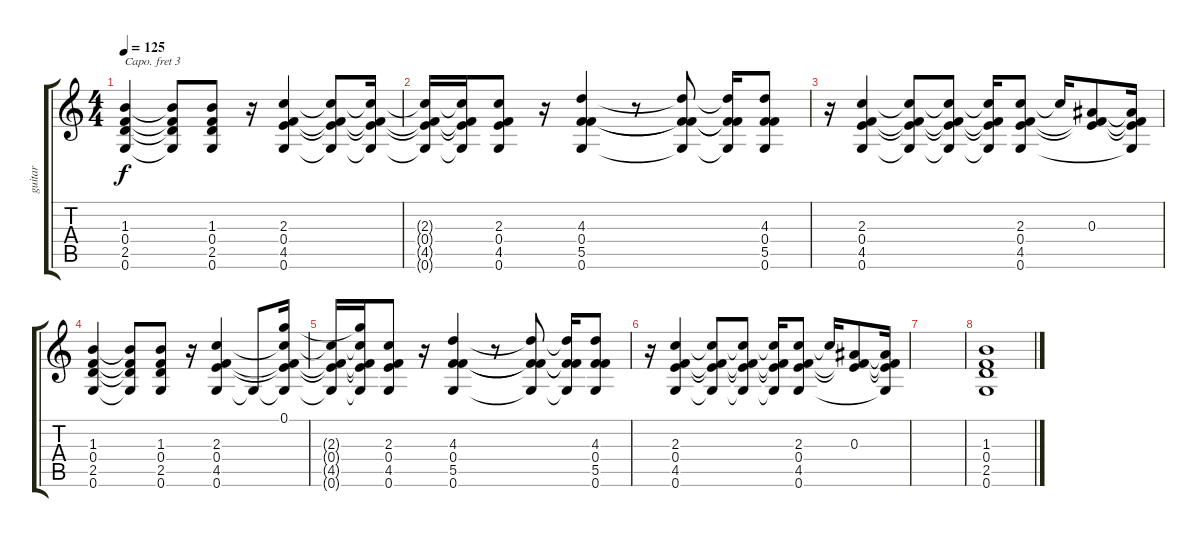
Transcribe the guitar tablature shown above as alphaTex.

\track ("guitar" "guitar") {instrument electricguitarclean}
\staff {score tabs}
\capo 3
\tuning (E4 B3 G3 D3 A2 E2) {hide}
\ts (4 4)
\tempo 125
\clef g2
\ks c
(1.3 0.4 2.5 0.6).4{dy f} (1.3{t} 0.4{t} 2.5{t} 0.6{t}).8 (1.3 0.4 2.5 0.6).8 r.16 (2.3 0.4 4.5 0.6).4 (2.3{t} 0.4{t} 4.5{t} 0.6{t}).8 (2.3{t} 0.4{t} 4.5{t} 0.6{t}).16 |
(2.3{t} 0.4{t} 4.5{t} 0.6{t}).16 (2.3{t} 0.4{t} 4.5{t} 0.6{t}).16 (2.3 0.4 4.5 0.6).8 r.16 (4.3 0.4 5.5 0.6).4 r.8 (4.3{t} 0.4{t} 5.5{t} 0.6{t}).8 (4.3{t} 0.4{t} 5.5{t} 0.6{t}).16 (4.3 0.4 5.5 0.6).8 |
r.16 (2.3 0.4 4.5 0.6).4 (2.3{t} 0.4{t} 4.5{t} 0.6{t}).8 (2.3{t} 0.4{t} 4.5{t} 0.6{t}).8 (2.3{t} 0.4{t} 4.5{t} 0.6{t}).16 (2.3 0.4 4.5 0.6).8 2.3{t}.16 (0.3 0.4{t} 4.5{t}).8 (0.3{t} 0.4{t} 4.5{t} 0.6{t}).16 |
(1.3 0.4 2.5 0.6).4 (1.3{t} 0.4{t} 2.5{t} 0.6{t}).8 (1.3 0.4 2.5 0.6).8 r.16 (2.3 0.4 4.5 0.6).4 0.6{t}.8 (0.1 2.3{t} 0.4{t} 4.5{t} 0.6{t}).16 |
(2.3{t} 0.4{t} 4.5{t} 0.6{t}).16 (0.1{t} 2.3{t} 0.4{t} 4.5{t} 0.6{t}).16 (2.3 0.4 4.5 0.6).8 r.16 (4.3 0.4 5.5 0.6).4 r.8 (4.3{t} 0.4{t} 5.5{t} 0.6{t}).8 (4.3{t} 0.4{t} 5.5{t} 0.6{t}).16 (4.3 0.4 5.5 0.6).8 |
r.16 (2.3 0.4 4.5 0.6).4 (2.3{t} 0.4{t} 4.5{t} 0.6{t}).8 (2.3{t} 0.4{t} 4.5{t} 0.6{t}).8 (2.3{t} 0.4{t} 4.5{t} 0.6{t}).16 (2.3 0.4 4.5 0.6).8 2.3{t}.16 (0.3 0.4{t} 4.5{t}).8 (0.3{t} 0.4{t} 4.5{t} 0.6{t}).16 |
|
(1.3 0.4 2.5 0.6).1
